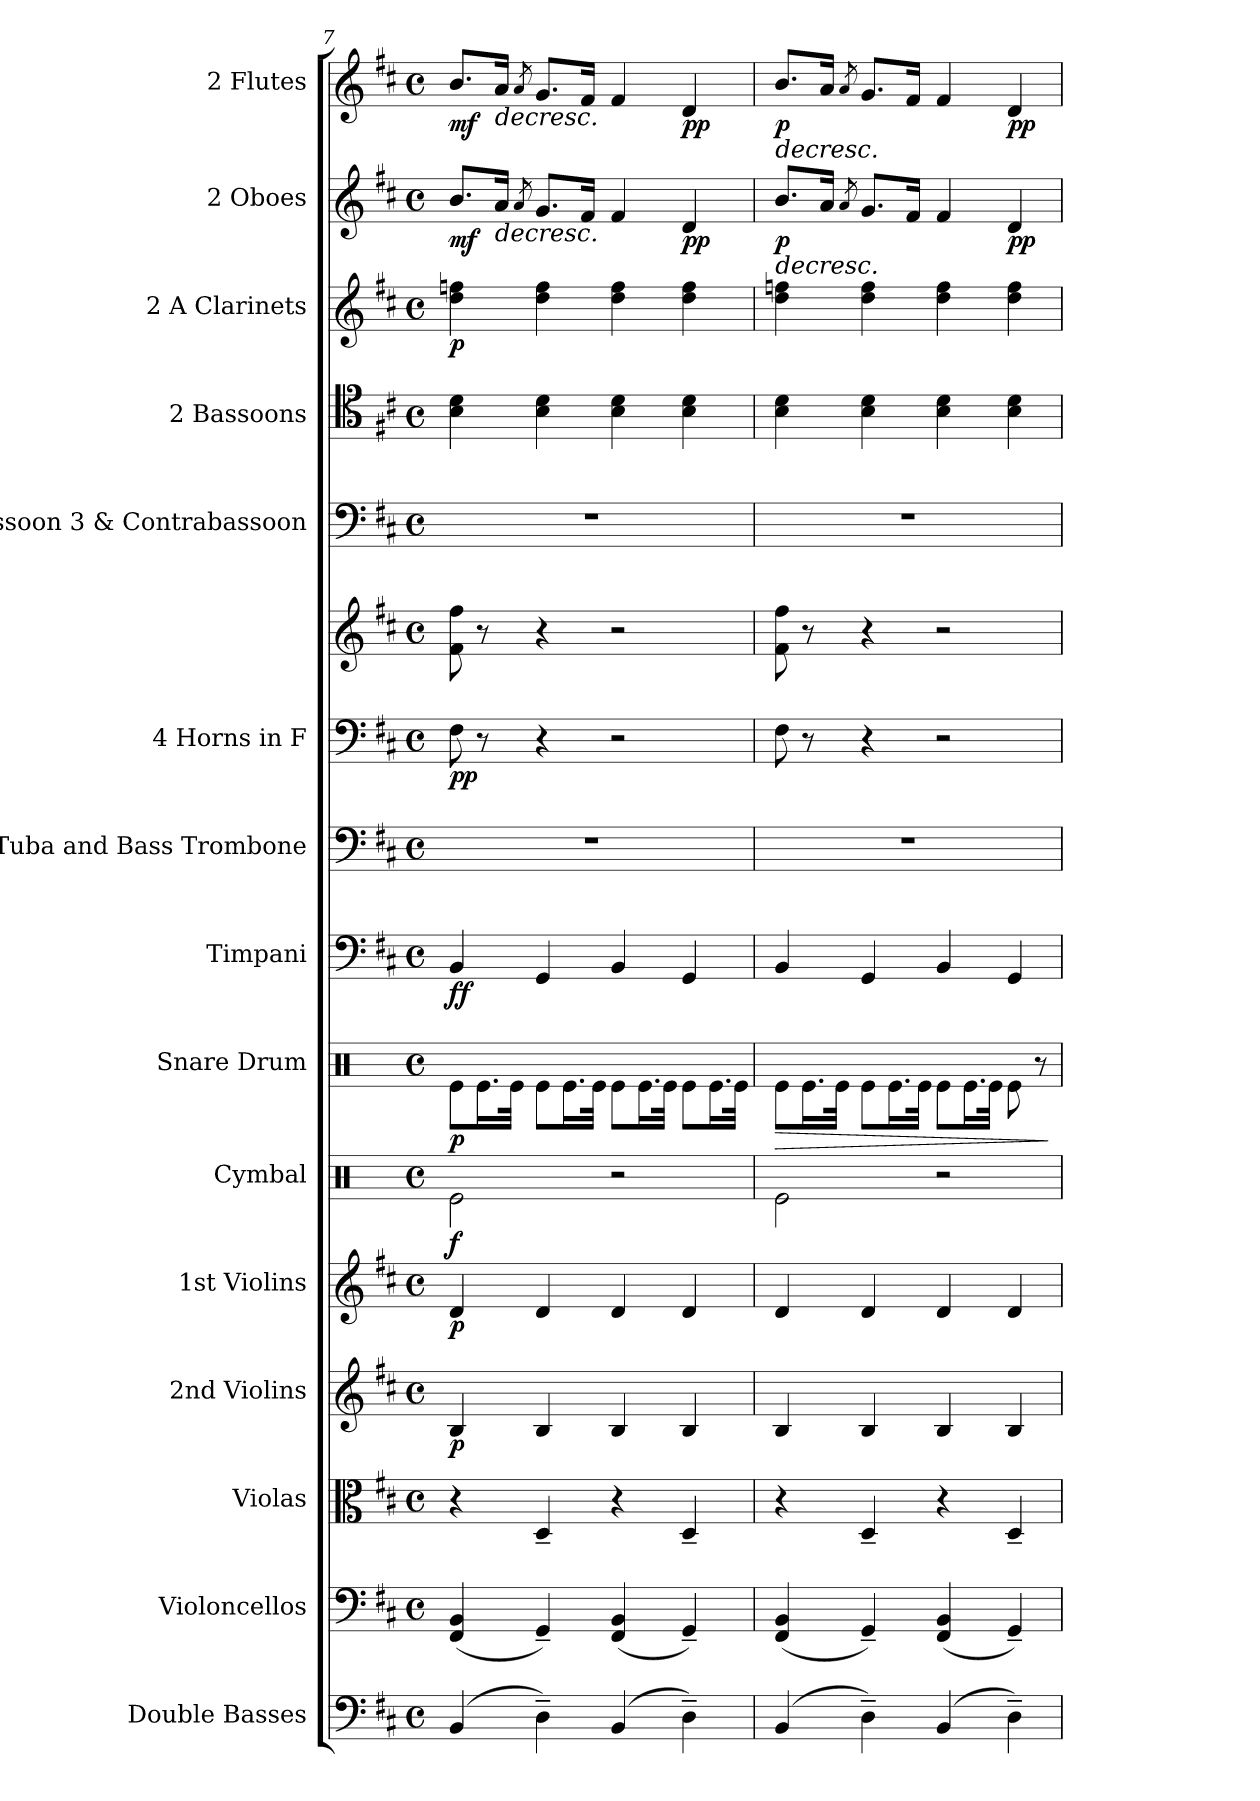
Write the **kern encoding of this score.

**kern	**kern	**kern	**kern	**dynam	**kern	**dynam	**kern	**dynam	**kern	**dynam	**kern	**dynam	**kern	**kern	**kern	**dynam	**kern	**kern	**kern	**dynam	**kern	**dynam	**kern	**dynam
*part15	*part14	*part13	*part12	*part12	*part11	*part11	*part10	*part10	*part9	*part9	*part8	*part8	*part7	*part6	*part6	*part6	*part5	*part4	*part3	*part3	*part2	*part2	*part1	*part1
*staff16	*staff15	*staff14	*staff13	*staff13	*staff12	*staff12	*staff11	*staff11	*staff10	*staff10	*staff9	*staff9	*staff8	*staff7	*staff6	*staff6/7	*staff5	*staff4	*staff3	*staff3	*staff2	*staff2	*staff1	*staff1
*I"Double Basses	*I"Violoncellos	*I"Violas	*I"2nd Violins	*	*I"1st Violins	*	*I"Cymbal	*	*I"Snare Drum	*	*I"Timpani	*	*I"Tuba and  Bass Trombone	*I"4 Horns in F	*	*	*I"Bassoon 3 &amp; Contrabassoon	*I"2 Bassoons	*I"2 A Clarinets	*	*I"2 Oboes	*	*I"2 Flutes	*
*	*	*	*	*	*	*	*I'Cym	*	*I'Sn Dr	*	*I'Timp	*	*I'Tba	*I'Hn	*	*	*I'Bsn	*I'Bsn	*I'Cl	*	*I'Ob	*	*I'Fl	*
*clefF4	*clefF4	*clefC3	*clefG2	*	*clefG2	*	*clefX	*	*clefX	*	*clefF4	*	*clefF4	*clefF4	*clefG2	*	*clefF4	*clefC4	*clefG2	*	*clefG2	*	*clefG2	*
*ITrd7c12	*	*	*	*	*	*	*	*	*	*	*	*	*	*ITrd4c7	*ITrd4c7	*	*	*	*ITrd2c3	*	*	*	*	*
*k[f#c#]	*k[f#c#]	*k[f#c#]	*k[f#c#]	*	*k[f#c#]	*	*k[]	*	*k[]	*	*k[f#c#]	*	*k[f#c#]	*k[f#]	*k[f#]	*	*k[f#c#]	*k[f#c#]	*k[f#c#g#d#a#]	*	*k[f#c#]	*	*k[f#c#]	*
*M4/4	*M4/4	*M4/4	*M4/4	*	*M4/4	*	*M4/4	*	*M4/4	*	*M4/4	*	*M4/4	*M4/4	*M4/4	*	*M4/4	*M4/4	*M4/4	*	*M4/4	*	*M4/4	*
*met(c)	*met(c)	*met(c)	*met(c)	*	*met(c)	*	*met(c)	*	*met(c)	*	*met(c)	*	*met(c)	*met(c)	*met(c)	*	*met(c)	*met(c)	*met(c)	*	*met(c)	*	*met(c)	*
=7	=7	=7	=7	=7	=7	=7	=7	=7	=7	=7	=7	=7	=7	=7	=7	=7	=7	=7	=7	=7	=7	=7	=7	=7
!	!	!	!	!LO:DY:b	!	!LO:DY:b	!	!LO:DY:b	!	!LO:DY:b	!	!LO:DY:b	!	!	!	!LO:DY:b=2	!	!	!	!	!	!	!	!
!	!	!	!	!	!	!	!	!	!	!	!	!	!	!	!	!LO:DY:n=1:b	!	!	!	!LO:DY:b	!	!LO:DY:b	!	!LO:DY:b
(>4BBB/	(<4FF#/ 4BB/	4r	4B/	p	4d/	p	2Re\	f	8Re\L	p	4BB/	ff	1r	8BB\	8B\ 8b\	p p	1r	4B\ 4d\	4b\ 4ddn\	p	8.b/L	mf	8.b/L	mf
.	.	.	.	.	.	.	.	.	16.Re\L	.	.	.	.	8r	8r	.	.	.	.	.	.	.	.	.
!	!	!	!	!	!	!	!	!	!	!	!	!	!	!	!	!	!	!	!	!	!	!LO:HP:b	!	!LO:HP:b
.	.	.	.	.	.	.	.	.	.	.	.	.	.	.	.	.	.	.	.	.	16a/Jk	>	16a/Jk	>
.	.	.	.	.	.	.	.	.	32Re\JJk	.	.	.	.	.	.	.	.	.	.	.	.	.	.	.
.	.	.	.	.	.	.	.	.	.	.	.	.	.	.	.	.	.	.	.	.	8qa/	.	8qa/	.
4DD~\)	4GG~/)	4D~/	4B/	.	4d/	.	.	.	8Re\L	.	4GG/	.	.	4r	4r	.	.	4B\ 4d\	4b\ 4dd\	.	8.g/L	.	8.g/L	.
.	.	.	.	.	.	.	.	.	16.Re\L	.	.	.	.	.	.	.	.	.	.	.	.	.	.	.
.	.	.	.	.	.	.	.	.	.	.	.	.	.	.	.	.	.	.	.	.	16f#/Jk	.	16f#/Jk	.
.	.	.	.	.	.	.	.	.	32Re\JJk	.	.	.	.	.	.	.	.	.	.	.	.	.	.	.
(>4BBB/	(<4FF#/ 4BB/	4r	4B/	.	4d/	.	2r	.	8Re\L	.	4BB/	.	.	2r	2r	.	.	4B\ 4d\	4b\ 4dd\	.	4f#/	.	4f#/	.
.	.	.	.	.	.	.	.	.	16.Re\L	.	.	.	.	.	.	.	.	.	.	.	.	.	.	.
.	.	.	.	.	.	.	.	.	32Re\JJk	.	.	.	.	.	.	.	.	.	.	.	.	.	.	.
!	!	!	!	!	!	!	!	!	!	!	!	!	!	!	!	!	!	!	!	!	!	!LO:DY:b	!	!LO:DY:b
4DD~\)	4GG~/)	4D~/	4B/	.	4d/	.	.	.	8Re\L	.	4GG/	.	.	.	.	.	.	4B\ 4d\	4b\ 4dd\	.	4d/	pp	4d/	pp
.	.	.	.	.	.	.	.	.	16.Re\L	.	.	.	.	.	.	.	.	.	.	.	.	.	.	.
.	.	.	.	.	.	.	.	.	32Re\JJk	.	.	.	.	.	.	.	.	.	.	.	.	.	.	.
.	.	.	.	.	.	.	.	.	.	.	.	.	.	.	.	.	.	.	.	.	.	]	.	]
=8	=8	=8	=8	=8	=8	=8	=8	=8	=8	=8	=8	=8	=8	=8	=8	=8	=8	=8	=8	=8	=8	=8	=8	=8
!	!	!	!	!	!	!	!	!	!	!LO:HP:b	!	!	!	!	!	!	!	!	!	!	!	!LO:HP:b	!	!LO:HP:b
!	!	!	!	!	!	!	!	!	!	!	!	!	!	!	!	!	!	!	!	!	!	!LO:DY:n=1:b	!	!LO:DY:n=1:b
(>4BBB/	(<4FF#/ 4BB/	4r	4B/	.	4d/	.	2Re\	.	8Re\L	>	4BB/	.	1r	8BB\	8B\ 8b\	.	1r	4B\ 4d\	4b\ 4ddn\	.	8.b/L	> p	8.b/L	> p
.	.	.	.	.	.	.	.	.	16.Re\L	.	.	.	.	8r	8r	.	.	.	.	.	.	.	.	.
.	.	.	.	.	.	.	.	.	.	.	.	.	.	.	.	.	.	.	.	.	16a/Jk	.	16a/Jk	.
.	.	.	.	.	.	.	.	.	32Re\JJk	.	.	.	.	.	.	.	.	.	.	.	.	.	.	.
.	.	.	.	.	.	.	.	.	.	.	.	.	.	.	.	.	.	.	.	.	8qa/	.	8qa/	.
4DD~\)	4GG~/)	4D~/	4B/	.	4d/	.	.	.	8Re\L	.	4GG/	.	.	4r	4r	.	.	4B\ 4d\	4b\ 4dd\	.	8.g/L	.	8.g/L	.
.	.	.	.	.	.	.	.	.	16.Re\L	.	.	.	.	.	.	.	.	.	.	.	.	.	.	.
.	.	.	.	.	.	.	.	.	.	.	.	.	.	.	.	.	.	.	.	.	16f#/Jk	.	16f#/Jk	.
.	.	.	.	.	.	.	.	.	32Re\JJk	.	.	.	.	.	.	.	.	.	.	.	.	.	.	.
(>4BBB/	(<4FF#/ 4BB/	4r	4B/	.	4d/	.	2r	.	8Re\L	.	4BB/	.	.	2r	2r	.	.	4B\ 4d\	4b\ 4dd\	.	4f#/	.	4f#/	.
.	.	.	.	.	.	.	.	.	16.Re\L	.	.	.	.	.	.	.	.	.	.	.	.	.	.	.
.	.	.	.	.	.	.	.	.	32Re\JJk	.	.	.	.	.	.	.	.	.	.	.	.	.	.	.
!	!	!	!	!	!	!	!	!	!	!	!	!	!	!	!	!	!	!	!	!	!	!LO:DY:n=2:b	!	!LO:DY:n=2:b
4DD~\)	4GG~/)	4D~/	4B/	.	4d/	.	.	.	8Re\	.	4GG/	.	.	.	.	.	.	4B\ 4d\	4b\ 4dd\	.	4d/	pp	4d/	pp
.	.	.	.	.	.	.	.	.	8r	.	.	.	.	.	.	.	.	.	.	.	.	.	.	.
.	.	.	.	.	.	.	.	.	.	]	.	.	.	.	.	.	.	.	.	.	.	]	.	]
=	=	=	=	=	=	=	=	=	=	=	=	=	=	=	=	=	=	=	=	=	=	=	=	=
*-	*-	*-	*-	*-	*-	*-	*-	*-	*-	*-	*-	*-	*-	*-	*-	*-	*-	*-	*-	*-	*-	*-	*-	*-
